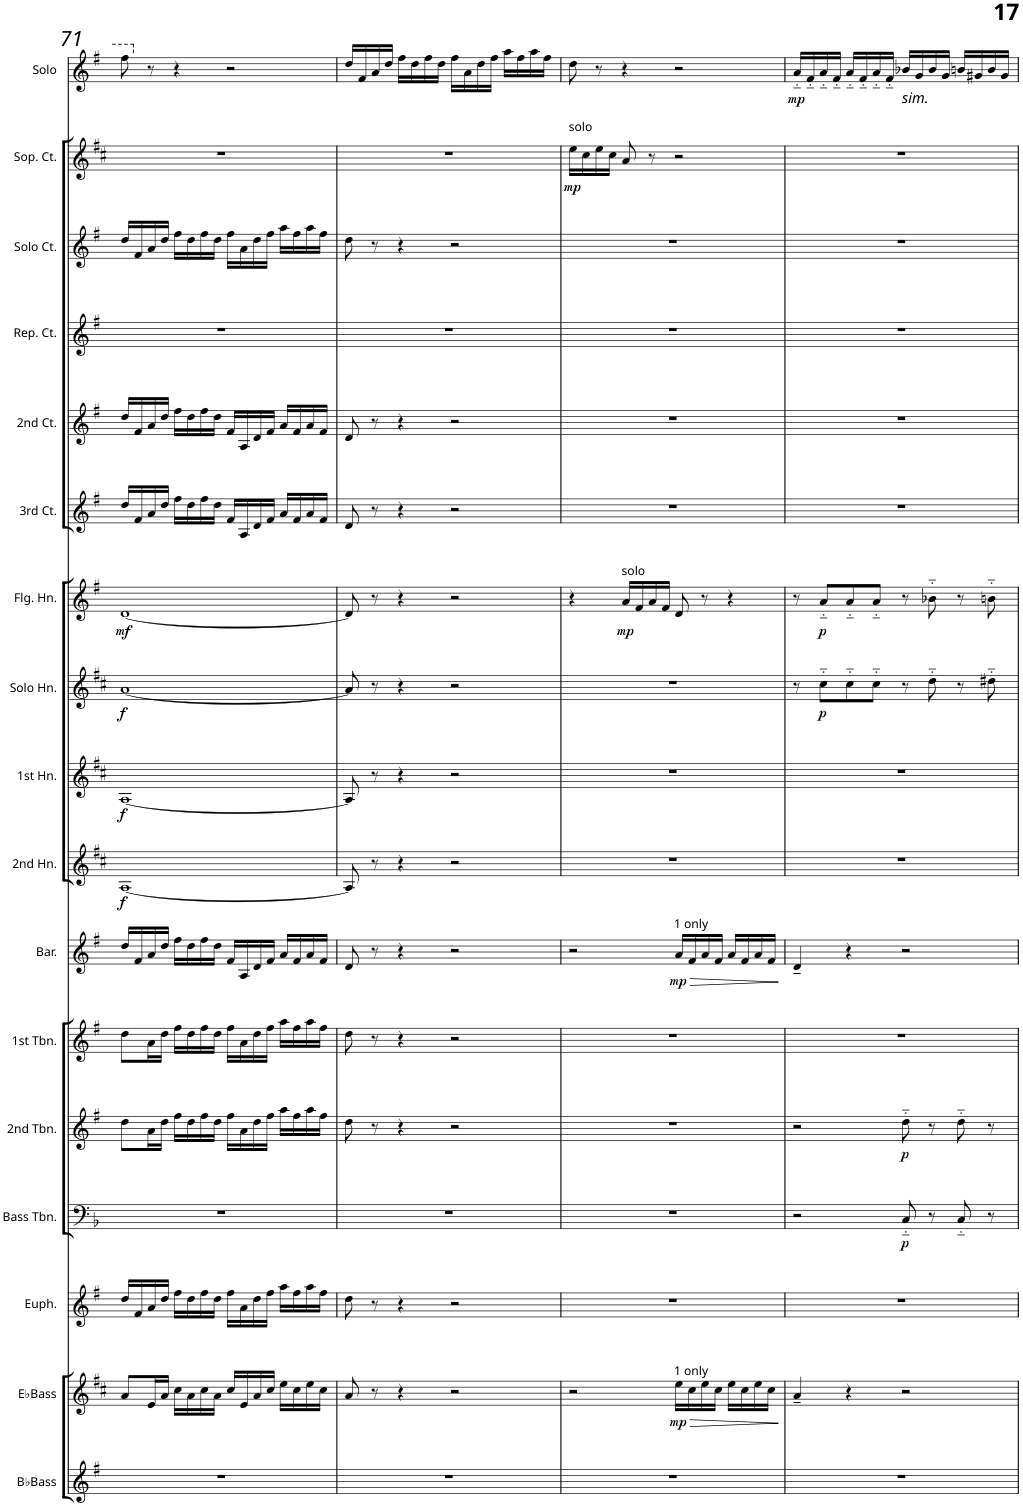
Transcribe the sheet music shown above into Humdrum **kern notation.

**kern	**kern	**dynam	**kern	**kern	**dynam	**kern	**dynam	**kern	**kern	**dynam	**kern	**dynam	**kern	**dynam	**kern	**dynam	**kern	**dynam	**kern	**kern	**kern	**kern	**kern	**dynam	**kern	**dynam
*part17	*part16	*part16	*part15	*part14	*part14	*part13	*part13	*part12	*part11	*part11	*part10	*part10	*part9	*part9	*part8	*part8	*part7	*part7	*part6	*part5	*part4	*part3	*part2	*part2	*part1	*part1
*staff17	*staff16	*staff16	*staff15	*staff14	*staff14	*staff13	*staff13	*staff12	*staff11	*staff11	*staff10	*staff10	*staff9	*staff9	*staff8	*staff8	*staff7	*staff7	*staff6	*staff5	*staff4	*staff3	*staff2	*staff2	*staff1	*staff1
*I"BbBass	*I"EbBass	*	*I"BbEuphonium	*I"Bass Trombone	*	*I"2nd BbTrombone	*	*I"1st BbTrombone	*I"BbBaritone	*	*I"2nd EbHorn	*	*I"1st EbHorn	*	*I"Solo EbHorn	*	*I"BbFlugelhorn	*	*I"3rd BbCornet	*I"2nd BbCornet	*I"BbRepiano Cornet	*I"BbSolo Cornet	*I"EbSoprano Cornet	*	*I"Soloist in Bb	*
*I'BbBass	*I'EbBass	*	*	*I'Bass Tbn.	*	*I'2nd Tbn.	*	*I'1st Tbn.	*I'Bar.	*	*I'2nd Hn.	*	*I'1st Hn.	*	*I'Solo Hn.	*	*	*	*I'3rd Ct.	*I'2nd Ct.	*	*	*	*	*I'Solo	*
!!LO:PB:g=z
*clefG2	*clefG2	*	*clefG2	*clefF4	*	*clefG2	*	*clefG2	*clefG2	*	*clefG2	*	*clefG2	*	*clefG2	*	*clefG2	*	*clefG2	*clefG2	*clefG2	*clefG2	*clefG2	*	*clefG2	*
*Trd15c26	*Trd12c21	*	*Trd8c14	*	*	*Trd8c14	*	*Trd8c14	*Trd8c14	*	*Trd5c9	*	*Trd5c9	*	*Trd5c9	*	*Trd1c2	*	*Trd1c2	*Trd1c2	*Trd1c2	*Trd1c2	*Trd-2c-3	*	*Trd1c2	*
*k[f#]	*k[f#c#]	*	*k[f#]	*k[b-]	*	*k[f#]	*	*k[f#]	*k[f#]	*	*k[f#c#]	*	*k[f#c#]	*	*k[f#c#]	*	*k[f#]	*	*k[f#]	*k[f#]	*k[f#]	*k[f#]	*k[f#c#]	*	*k[f#]	*
*M2/2	*M2/2	*	*M2/2	*M2/2	*	*M2/2	*	*M2/2	*M2/2	*	*M2/2	*	*M2/2	*	*M2/2	*	*M2/2	*	*M2/2	*M2/2	*M2/2	*M2/2	*M2/2	*	*M2/2	*
*met(c|)	*met(c|)	*	*met(c|)	*met(c|)	*	*met(c|)	*	*met(c|)	*met(c|)	*	*met(c|)	*	*met(c|)	*	*met(c|)	*	*met(c|)	*	*met(c|)	*met(c|)	*met(c|)	*met(c|)	*met(c|)	*	*met(c|)	*
=71	=71	=71	=71	=71	=71	=71	=71	=71	=71	=71	=71	=71	=71	=71	=71	=71	=71	=71	=71	=71	=71	=71	=71	=71	=71	=71
!	!	!	!	!	!	!	!	!	!	!	!	!LO:DY:b	!	!LO:DY:b	!	!LO:DY:b	!	!LO:DY:b	!	!	!	!	!	!	!	!
1r	8a/L	.	16dd/LL	1r	.	8dd\L	.	8dd\L	16dd/LL	.	[1A	f	[1A	f	[1a	f	[1d	mf	16dd/LL	16dd/LL	1r	16dd/LL	1r	.	8ff#\	.
.	.	.	16f#/	.	.	.	.	.	16f#/	.	.	.	.	.	.	.	.	.	16f#/	16f#/	.	16f#/	.	.	.	.
.	16e/L	.	16a/	.	.	16a\L	.	16a\L	16a/	.	.	.	.	.	.	.	.	.	16a/	16a/	.	16a/	.	.	8r	.
.	16a/JJ	.	16dd/JJ	.	.	16dd\JJ	.	16dd\JJ	16dd/JJ	.	.	.	.	.	.	.	.	.	16dd/JJ	16dd/JJ	.	16dd/JJ	.	.	.	.
.	16cc#\LL	.	16ff#\LL	.	.	16ff#\LL	.	16ff#\LL	16ff#\LL	.	.	.	.	.	.	.	.	.	16ff#\LL	16ff#\LL	.	16ff#\LL	.	.	4r	.
.	16a\	.	16dd\	.	.	16dd\	.	16dd\	16dd\	.	.	.	.	.	.	.	.	.	16dd\	16dd\	.	16dd\	.	.	.	.
.	16cc#\	.	16ff#\	.	.	16ff#\	.	16ff#\	16ff#\	.	.	.	.	.	.	.	.	.	16ff#\	16ff#\	.	16ff#\	.	.	.	.
.	16a\JJ	.	16dd\JJ	.	.	16dd\JJ	.	16dd\JJ	16dd\JJ	.	.	.	.	.	.	.	.	.	16dd\JJ	16dd\JJ	.	16dd\JJ	.	.	.	.
.	16cc#/LL	.	16ff#\LL	.	.	16ff#\LL	.	16ff#\LL	16f#/LL	.	.	.	.	.	.	.	.	.	16f#/LL	16f#/LL	.	16ff#\LL	.	.	2r	.
.	16e/	.	16a\	.	.	16a\	.	16a\	16A/	.	.	.	.	.	.	.	.	.	16A/	16A/	.	16a\	.	.	.	.
.	16a/	.	16dd\	.	.	16dd\	.	16dd\	16d/	.	.	.	.	.	.	.	.	.	16d/	16d/	.	16dd\	.	.	.	.
.	16cc#/JJ	.	16ff#\JJ	.	.	16ff#\JJ	.	16ff#\JJ	16f#/JJ	.	.	.	.	.	.	.	.	.	16f#/JJ	16f#/JJ	.	16ff#\JJ	.	.	.	.
.	16ee\LL	.	16aa\LL	.	.	16aa\LL	.	16aa\LL	16a/LL	.	.	.	.	.	.	.	.	.	16a/LL	16a/LL	.	16aa\LL	.	.	.	.
.	16cc#\	.	16ff#\	.	.	16ff#\	.	16ff#\	16f#/	.	.	.	.	.	.	.	.	.	16f#/	16f#/	.	16ff#\	.	.	.	.
.	16ee\	.	16aa\	.	.	16aa\	.	16aa\	16a/	.	.	.	.	.	.	.	.	.	16a/	16a/	.	16aa\	.	.	.	.
.	16cc#\JJ	.	16ff#\JJ	.	.	16ff#\JJ	.	16ff#\JJ	16f#/JJ	.	.	.	.	.	.	.	.	.	16f#/JJ	16f#/JJ	.	16ff#\JJ	.	.	.	.
=72	=72	=72	=72	=72	=72	=72	=72	=72	=72	=72	=72	=72	=72	=72	=72	=72	=72	=72	=72	=72	=72	=72	=72	=72	=72	=72
1r	8a/	.	8dd\	1r	.	8dd\	.	8dd\	8d/	.	8A/]	.	8A/]	.	8a/]	.	8d/]	.	8d/	8d/	1r	8dd\	1r	.	16dd/LL	.
.	.	.	.	.	.	.	.	.	.	.	.	.	.	.	.	.	.	.	.	.	.	.	.	.	16f#/	.
.	8r	.	8r	.	.	8r	.	8r	8r	.	8r	.	8r	.	8r	.	8r	.	8r	8r	.	8r	.	.	16a/	.
.	.	.	.	.	.	.	.	.	.	.	.	.	.	.	.	.	.	.	.	.	.	.	.	.	16dd/JJ	.
.	4r	.	4r	.	.	4r	.	4r	4r	.	4r	.	4r	.	4r	.	4r	.	4r	4r	.	4r	.	.	16ff#\LL	.
.	.	.	.	.	.	.	.	.	.	.	.	.	.	.	.	.	.	.	.	.	.	.	.	.	16dd\	.
.	.	.	.	.	.	.	.	.	.	.	.	.	.	.	.	.	.	.	.	.	.	.	.	.	16ff#\	.
.	.	.	.	.	.	.	.	.	.	.	.	.	.	.	.	.	.	.	.	.	.	.	.	.	16dd\JJ	.
.	2r	.	2r	.	.	2r	.	2r	2r	.	2r	.	2r	.	2r	.	2r	.	2r	2r	.	2r	.	.	16ff#\LL	.
.	.	.	.	.	.	.	.	.	.	.	.	.	.	.	.	.	.	.	.	.	.	.	.	.	16a\	.
.	.	.	.	.	.	.	.	.	.	.	.	.	.	.	.	.	.	.	.	.	.	.	.	.	16dd\	.
.	.	.	.	.	.	.	.	.	.	.	.	.	.	.	.	.	.	.	.	.	.	.	.	.	16ff#\JJ	.
.	.	.	.	.	.	.	.	.	.	.	.	.	.	.	.	.	.	.	.	.	.	.	.	.	16aa\LL	.
.	.	.	.	.	.	.	.	.	.	.	.	.	.	.	.	.	.	.	.	.	.	.	.	.	16ff#\	.
.	.	.	.	.	.	.	.	.	.	.	.	.	.	.	.	.	.	.	.	.	.	.	.	.	16aa\	.
.	.	.	.	.	.	.	.	.	.	.	.	.	.	.	.	.	.	.	.	.	.	.	.	.	16ff#\JJ	.
=73	=73	=73	=73	=73	=73	=73	=73	=73	=73	=73	=73	=73	=73	=73	=73	=73	=73	=73	=73	=73	=73	=73	=73	=73	=73	=73
!	!	!	!	!	!	!	!	!	!	!	!	!	!	!	!	!	!	!	!	!	!	!	!LO:TX:a:t=solo	!	!	!
!	!	!	!	!	!	!	!	!	!	!	!	!	!	!	!	!	!	!	!	!	!	!	!	!LO:DY:b	!	!
1r	2r	.	1r	1r	.	1r	.	1r	2r	.	1r	.	1r	.	1r	.	4r	.	1r	1r	1r	1r	16ee\LL	mp	8dd\	.
.	.	.	.	.	.	.	.	.	.	.	.	.	.	.	.	.	.	.	.	.	.	.	16cc#\	.	.	.
.	.	.	.	.	.	.	.	.	.	.	.	.	.	.	.	.	.	.	.	.	.	.	16ee\	.	8r	.
.	.	.	.	.	.	.	.	.	.	.	.	.	.	.	.	.	.	.	.	.	.	.	16cc#\JJ	.	.	.
!	!	!	!	!	!	!	!	!	!	!	!	!	!	!	!	!	!LO:TX:a:t=solo	!	!	!	!	!	!	!	!	!
!	!	!	!	!	!	!	!	!	!	!	!	!	!	!	!	!	!	!LO:DY:b	!	!	!	!	!	!	!	!
.	.	.	.	.	.	.	.	.	.	.	.	.	.	.	.	.	16a/LL	mp	.	.	.	.	8a/	.	4r	.
.	.	.	.	.	.	.	.	.	.	.	.	.	.	.	.	.	16f#/	.	.	.	.	.	.	.	.	.
.	.	.	.	.	.	.	.	.	.	.	.	.	.	.	.	.	16a/	.	.	.	.	.	8r	.	.	.
.	.	.	.	.	.	.	.	.	.	.	.	.	.	.	.	.	16f#/JJ	.	.	.	.	.	.	.	.	.
!	!	!	!	!	!	!	!	!	!LO:TX:a:t=1 only	!	!	!	!	!	!	!	!	!	!	!	!	!	!	!	!	!
!	!LO:TX:a:t=1 only	!	!	!	!	!	!	!	!	!	!	!	!	!	!	!	!	!	!	!	!	!	!	!	!	!
!	!	!LO:HP:b	!	!	!	!	!	!	!	!LO:HP:b	!	!	!	!	!	!	!	!	!	!	!	!	!	!	!	!
!	!	!LO:DY:n=1:b	!	!	!	!	!	!	!	!LO:DY:n=1:b	!	!	!	!	!	!	!	!	!	!	!	!	!	!	!	!
.	16ee\LL	> mp	.	.	.	.	.	.	16a/LL	> mp	.	.	.	.	.	.	8d/	.	.	.	.	.	2r	.	2r	.
.	16cc#\	.	.	.	.	.	.	.	16f#/	.	.	.	.	.	.	.	.	.	.	.	.	.	.	.	.	.
.	16ee\	.	.	.	.	.	.	.	16a/	.	.	.	.	.	.	.	8r	.	.	.	.	.	.	.	.	.
.	16cc#\JJ	.	.	.	.	.	.	.	16f#/JJ	.	.	.	.	.	.	.	.	.	.	.	.	.	.	.	.	.
.	16ee\LL	.	.	.	.	.	.	.	16a/LL	.	.	.	.	.	.	.	4r	.	.	.	.	.	.	.	.	.
.	16cc#\	.	.	.	.	.	.	.	16f#/	.	.	.	.	.	.	.	.	.	.	.	.	.	.	.	.	.
.	16ee\	.	.	.	.	.	.	.	16a/	.	.	.	.	.	.	.	.	.	.	.	.	.	.	.	.	.
.	16cc#\JJ	.	.	.	.	.	.	.	16f#/JJ	.	.	.	.	.	.	.	.	.	.	.	.	.	.	.	.	.
.	.	]	.	.	.	.	.	.	.	]	.	.	.	.	.	.	.	.	.	.	.	.	.	.	.	.
=74	=74	=74	=74	=74	=74	=74	=74	=74	=74	=74	=74	=74	=74	=74	=74	=74	=74	=74	=74	=74	=74	=74	=74	=74	=74	=74
!	!	!	!	!	!	!	!	!	!	!	!	!	!	!	!	!	!	!	!	!	!	!	!	!	!	!LO:DY:b
1r	4a~/	.	1r	2r	.	2r	.	1r	4d~/	.	1r	.	1r	.	8r	.	8r	.	1r	1r	1r	1r	1r	.	16a/LL	mp
.	.	.	.	.	.	.	.	.	.	.	.	.	.	.	.	.	.	.	.	.	.	.	.	.	16f#/	.
!	!	!	!	!	!	!	!	!	!	!	!	!	!	!	!	!LO:DY:b	!	!LO:DY:b	!	!	!	!	!	!	!	!
.	.	.	.	.	.	.	.	.	.	.	.	.	.	.	8cc#\L	p	8a/L	p	.	.	.	.	.	.	16a/	.
.	.	.	.	.	.	.	.	.	.	.	.	.	.	.	.	.	.	.	.	.	.	.	.	.	16f#/JJ	.
.	4r	.	.	.	.	.	.	.	4r	.	.	.	.	.	8cc#\	.	8a/	.	.	.	.	.	.	.	16a/LL	.
.	.	.	.	.	.	.	.	.	.	.	.	.	.	.	.	.	.	.	.	.	.	.	.	.	16f#/	.
.	.	.	.	.	.	.	.	.	.	.	.	.	.	.	8cc#\J	.	8a/J	.	.	.	.	.	.	.	16a/	.
.	.	.	.	.	.	.	.	.	.	.	.	.	.	.	.	.	.	.	.	.	.	.	.	.	16f#/JJ	.
!	!	!	!	!	!	!	!	!	!	!	!	!	!	!	!	!	!	!	!	!	!	!	!	!	!LO:TX:b:i:t=sim.	!
!	!	!	!	!	!LO:DY:b	!	!LO:DY:b	!	!	!	!	!	!	!	!	!	!	!	!	!	!	!	!	!	!	!
.	2r	.	.	8C/	p	8dd\	p	.	2r	.	.	.	.	.	8r	.	8r	.	.	.	.	.	.	.	16b-X/LL	.
.	.	.	.	.	.	.	.	.	.	.	.	.	.	.	.	.	.	.	.	.	.	.	.	.	16g/	.
.	.	.	.	8r	.	8r	.	.	.	.	.	.	.	.	8dd\	.	8b-X\	.	.	.	.	.	.	.	16b-/	.
.	.	.	.	.	.	.	.	.	.	.	.	.	.	.	.	.	.	.	.	.	.	.	.	.	16g/JJ	.
.	.	.	.	8C/	.	8dd\	.	.	.	.	.	.	.	.	8r	.	8r	.	.	.	.	.	.	.	16bn/LL	.
.	.	.	.	.	.	.	.	.	.	.	.	.	.	.	.	.	.	.	.	.	.	.	.	.	16g#X/	.
.	.	.	.	8r	.	8r	.	.	.	.	.	.	.	.	8dd#X\	.	8bn\	.	.	.	.	.	.	.	16b/	.
.	.	.	.	.	.	.	.	.	.	.	.	.	.	.	.	.	.	.	.	.	.	.	.	.	16g#/JJ	.
=	=	=	=	=	=	=	=	=	=	=	=	=	=	=	=	=	=	=	=	=	=	=	=	=	=	=
*-	*-	*-	*-	*-	*-	*-	*-	*-	*-	*-	*-	*-	*-	*-	*-	*-	*-	*-	*-	*-	*-	*-	*-	*-	*-	*-
